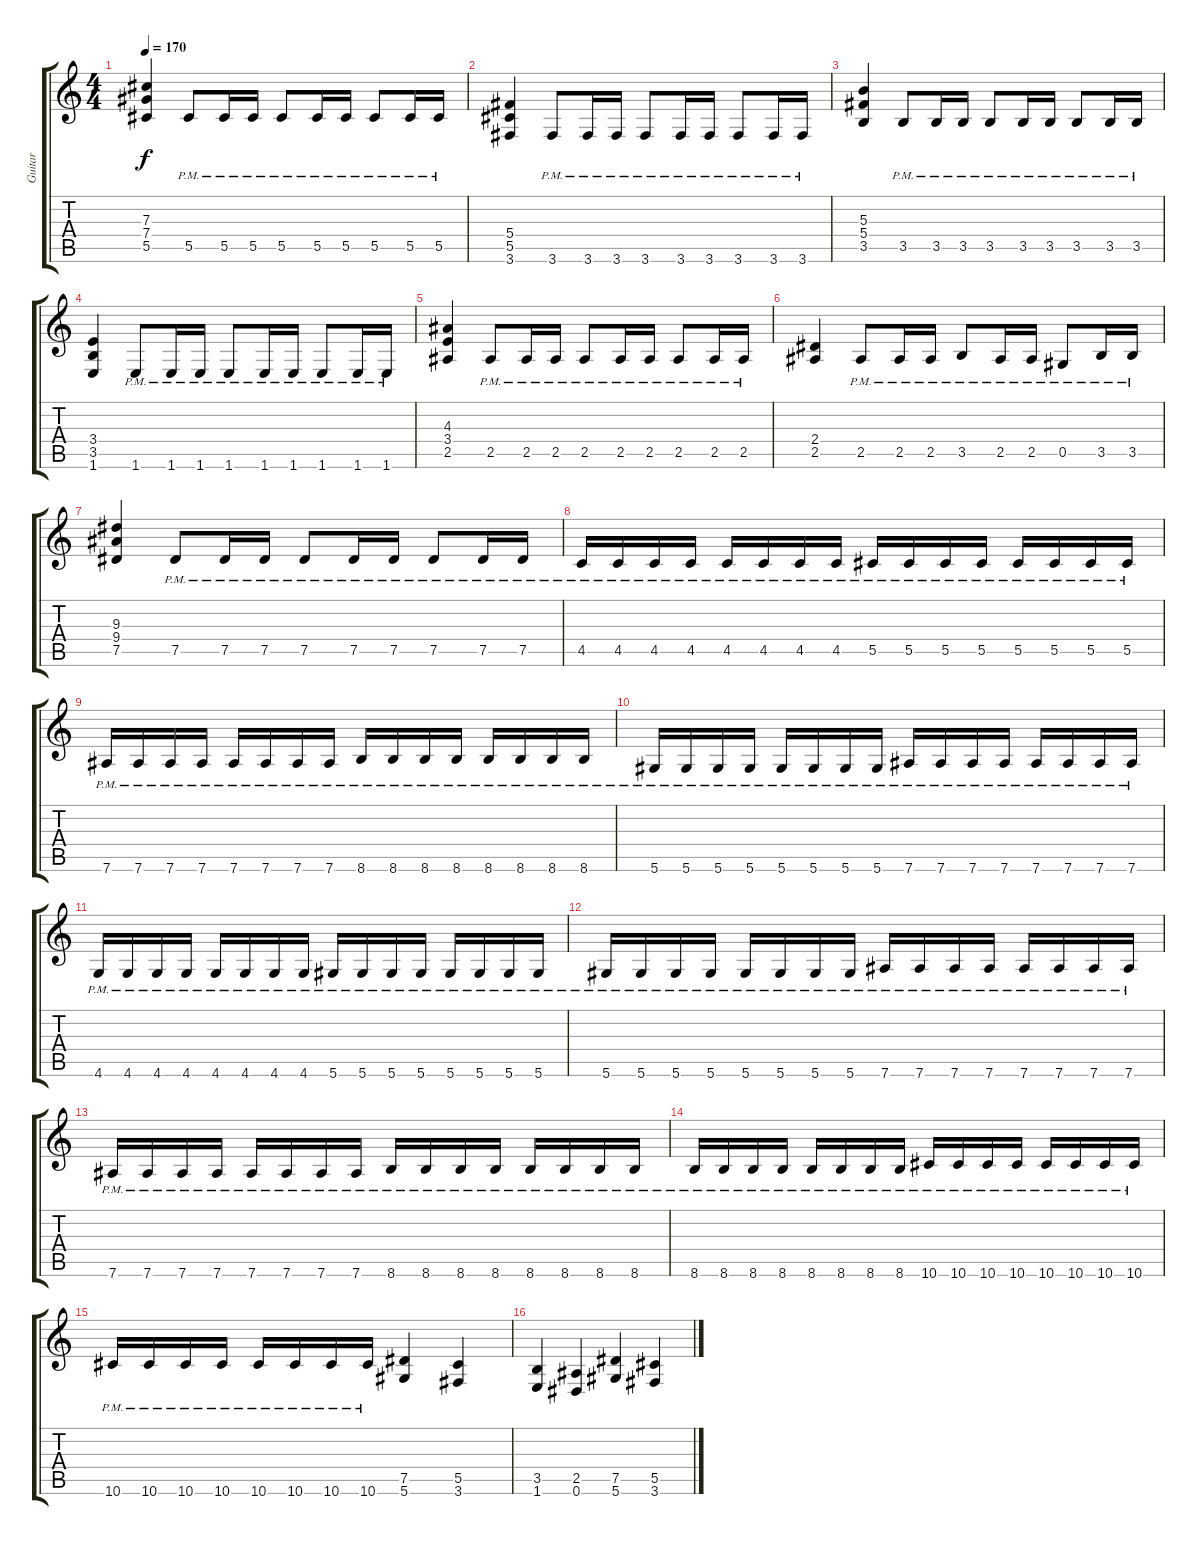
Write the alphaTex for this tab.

\track ("Guitar" "Guitar") {instrument distortionguitar}
\staff {score tabs}
\tuning (Eb4 Bb3 Gb3 Db3 Ab2 Eb2) {hide}
\ts (4 4)
\tempo 170
\clef g2
\ks c
(7.3 7.4 5.5).4{dy f} 5.5{pm}.8 5.5{pm}.16 5.5{pm}.16 5.5{pm}.8 5.5{pm}.16 5.5{pm}.16 5.5{pm}.8 5.5{pm}.16 5.5{pm}.16 |
(5.4 5.5 3.6).4 3.6{pm}.8 3.6{pm}.16 3.6{pm}.16 3.6{pm}.8 3.6{pm}.16 3.6{pm}.16 3.6{pm}.8 3.6{pm}.16 3.6{pm}.16 |
(5.3 5.4 3.5).4 3.5{pm}.8 3.5{pm}.16 3.5{pm}.16 3.5{pm}.8 3.5{pm}.16 3.5{pm}.16 3.5{pm}.8 3.5{pm}.16 3.5{pm}.16 |
(3.4 3.5 1.6).4 1.6{pm}.8 1.6{pm}.16 1.6{pm}.16 1.6{pm}.8 1.6{pm}.16 1.6{pm}.16 1.6{pm}.8 1.6{pm}.16 1.6{pm}.16 |
(4.3 3.4 2.5).4 2.5{pm}.8 2.5{pm}.16 2.5{pm}.16 2.5{pm}.8 2.5{pm}.16 2.5{pm}.16 2.5{pm}.8 2.5{pm}.16 2.5{pm}.16 |
(2.4 2.5).4 2.5{pm}.8 2.5{pm}.16 2.5{pm}.16 3.5{pm}.8 2.5{pm}.16 2.5{pm}.16 0.5{pm}.8 3.5{pm}.16 3.5{pm}.16 |
(9.3 9.4 7.5).4 7.5{pm}.8 7.5{pm}.16 7.5{pm}.16 7.5{pm}.8 7.5{pm}.16 7.5{pm}.16 7.5{pm}.8 7.5{pm}.16 7.5{pm}.16 |
4.5{pm}.16 4.5{pm}.16 4.5{pm}.16 4.5{pm}.16 4.5{pm}.16 4.5{pm}.16 4.5{pm}.16 4.5{pm}.16 5.5{pm}.16 5.5{pm}.16 5.5{pm}.16 5.5{pm}.16 5.5{pm}.16 5.5{pm}.16 5.5{pm}.16 5.5{pm}.16 |
7.6{pm}.16 7.6{pm}.16 7.6{pm}.16 7.6{pm}.16 7.6{pm}.16 7.6{pm}.16 7.6{pm}.16 7.6{pm}.16 8.6{pm}.16 8.6{pm}.16 8.6{pm}.16 8.6{pm}.16 8.6{pm}.16 8.6{pm}.16 8.6{pm}.16 8.6{pm}.16 |
5.6{pm}.16 5.6{pm}.16 5.6{pm}.16 5.6{pm}.16 5.6{pm}.16 5.6{pm}.16 5.6{pm}.16 5.6{pm}.16 7.6{pm}.16 7.6{pm}.16 7.6{pm}.16 7.6{pm}.16 7.6{pm}.16 7.6{pm}.16 7.6{pm}.16 7.6{pm}.16 |
4.6{pm}.16 4.6{pm}.16 4.6{pm}.16 4.6{pm}.16 4.6{pm}.16 4.6{pm}.16 4.6{pm}.16 4.6{pm}.16 5.6{pm}.16 5.6{pm}.16 5.6{pm}.16 5.6{pm}.16 5.6{pm}.16 5.6{pm}.16 5.6{pm}.16 5.6{pm}.16 |
5.6{pm}.16 5.6{pm}.16 5.6{pm}.16 5.6{pm}.16 5.6{pm}.16 5.6{pm}.16 5.6{pm}.16 5.6{pm}.16 7.6{pm}.16 7.6{pm}.16 7.6{pm}.16 7.6{pm}.16 7.6{pm}.16 7.6{pm}.16 7.6{pm}.16 7.6{pm}.16 |
7.6{pm}.16 7.6{pm}.16 7.6{pm}.16 7.6{pm}.16 7.6{pm}.16 7.6{pm}.16 7.6{pm}.16 7.6{pm}.16 8.6{pm}.16 8.6{pm}.16 8.6{pm}.16 8.6{pm}.16 8.6{pm}.16 8.6{pm}.16 8.6{pm}.16 8.6{pm}.16 |
8.6{pm}.16 8.6{pm}.16 8.6{pm}.16 8.6{pm}.16 8.6{pm}.16 8.6{pm}.16 8.6{pm}.16 8.6{pm}.16 10.6{pm}.16 10.6{pm}.16 10.6{pm}.16 10.6{pm}.16 10.6{pm}.16 10.6{pm}.16 10.6{pm}.16 10.6{pm}.16 |
10.6{pm}.16 10.6{pm}.16 10.6{pm}.16 10.6{pm}.16 10.6{pm}.16 10.6{pm}.16 10.6{pm}.16 10.6{pm}.16 (7.5 5.6).4 (5.5 3.6).4 |
(3.5 1.6).4 (2.5 0.6).4 (7.5 5.6).4 (5.5 3.6).4
